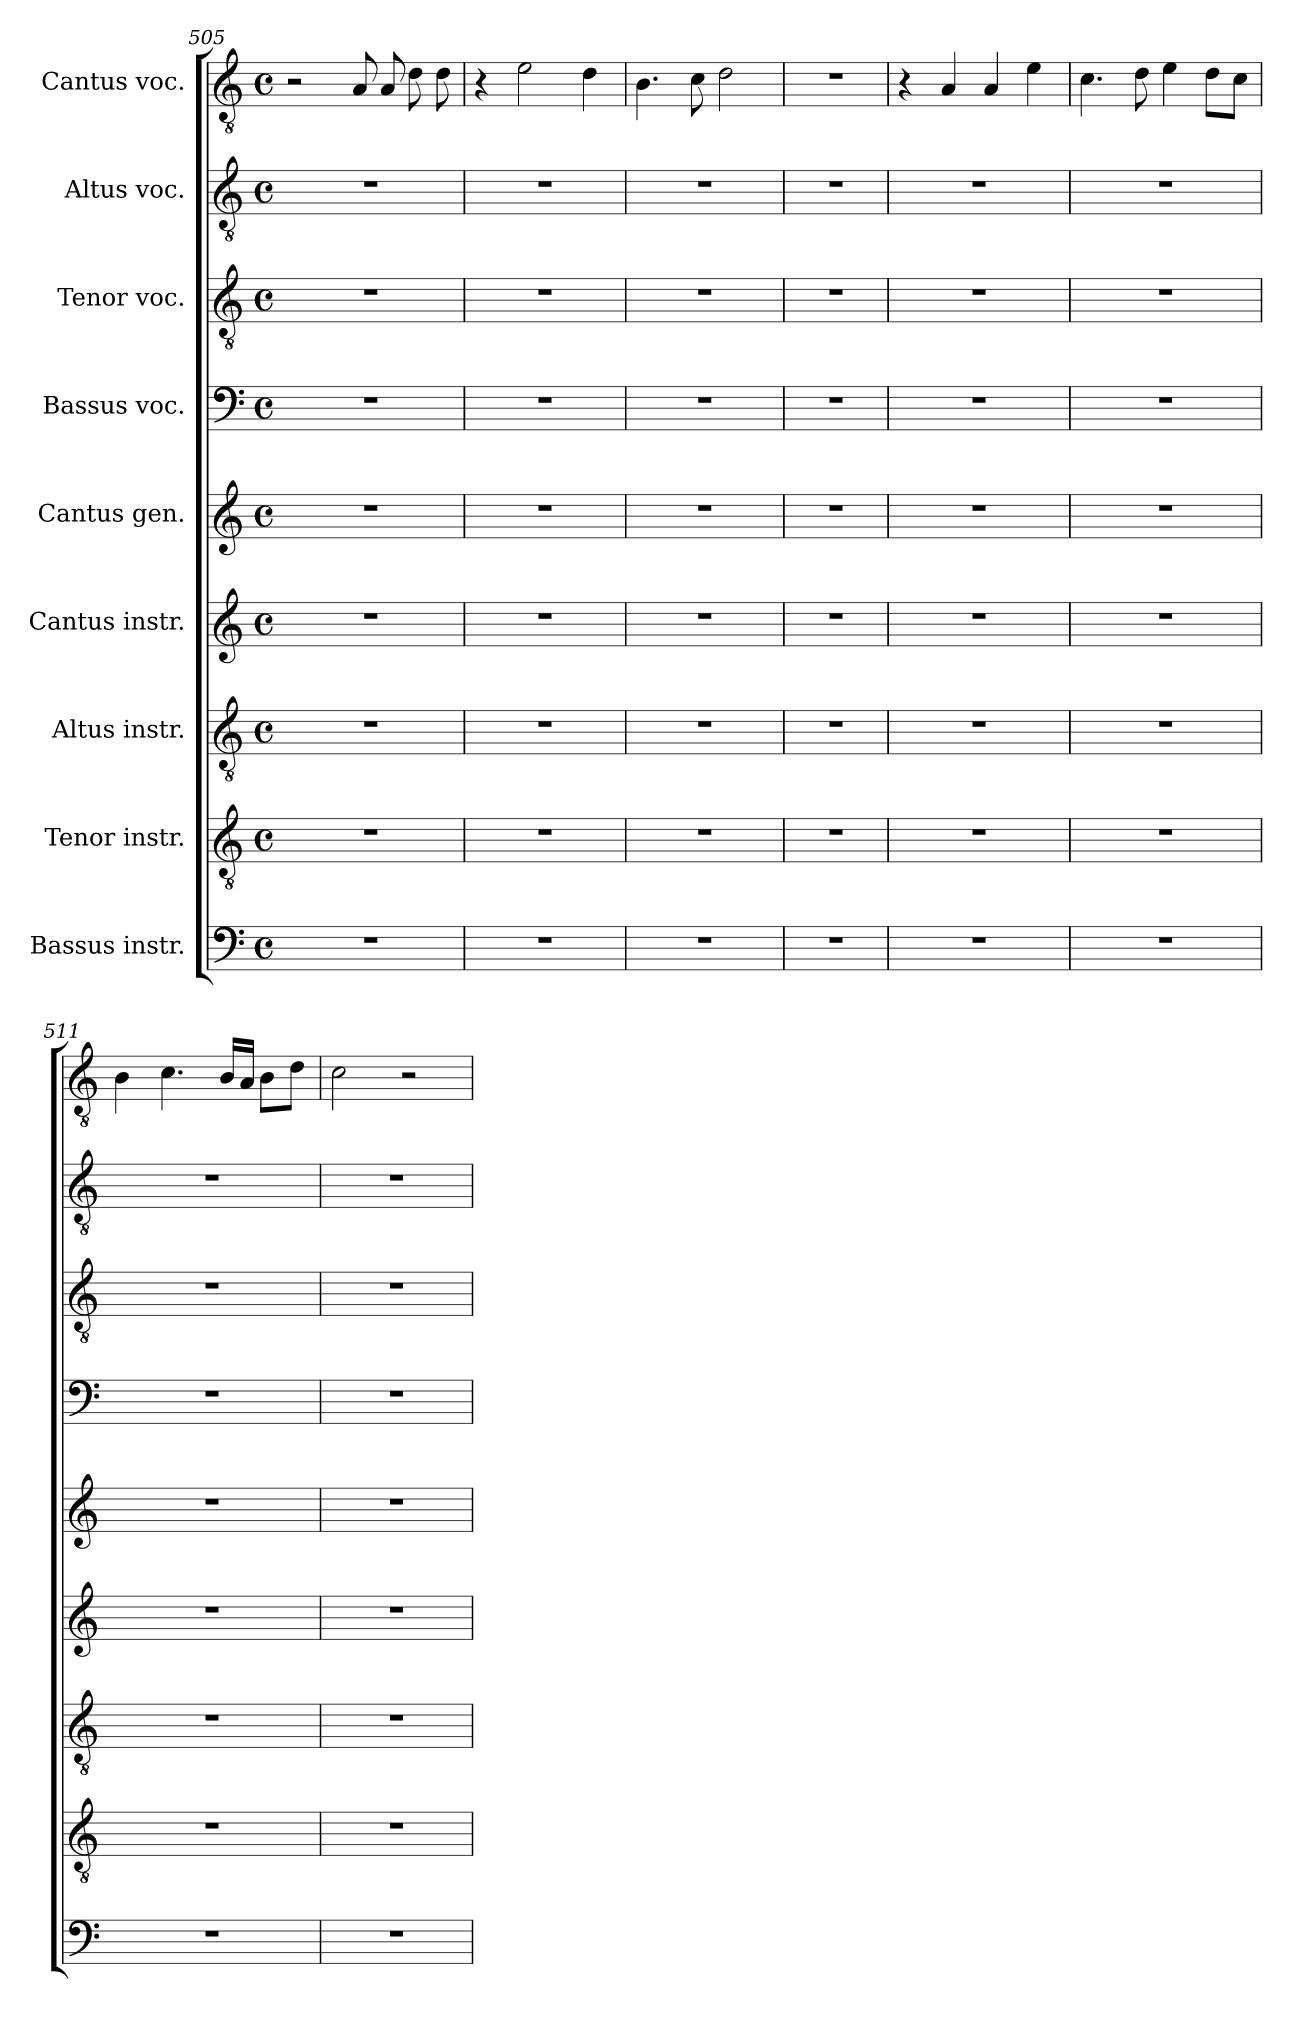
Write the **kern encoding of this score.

**kern	**kern	**kern	**kern	**kern	**kern	**kern	**kern	**kern
*part9	*part8	*part7	*part6	*part5	*part4	*part3	*part2	*part1
*staff9	*staff8	*staff7	*staff6	*staff5	*staff4	*staff3	*staff2	*staff1
*I"Bassus instr.	*I"Tenor instr.	*I"Altus instr.	*I"Cantus instr.	*I"Cantus gen.	*I"Bassus voc.	*I"Tenor voc.	*I"Altus voc.	*I"Cantus voc.
!!LO:LB:g=z
*clefF4	*clefGv2	*clefGv2	*clefG2	*clefG2	*clefF4	*clefGv2	*clefGv2	*clefGv2
*k[]	*k[]	*k[]	*k[]	*k[]	*k[]	*k[]	*k[]	*k[]
*C:	*C:	*C:	*C:	*C:	*C:	*C:	*C:	*C:
*M4/4	*M4/4	*M4/4	*M4/4	*M4/4	*M4/4	*M4/4	*M4/4	*M4/4
*met(c)	*met(c)	*met(c)	*met(c)	*met(c)	*met(c)	*met(c)	*met(c)	*met(c)
=505	=505	=505	=505	=505	=505	=505	=505	=505
1r	1r	1r	1r	1r	1r	1r	1r	2r
.	.	.	.	.	.	.	.	8A/
.	.	.	.	.	.	.	.	8A/
.	.	.	.	.	.	.	.	8d\
.	.	.	.	.	.	.	.	8d\
=506	=506	=506	=506	=506	=506	=506	=506	=506
1r	1r	1r	1r	1r	1r	1r	1r	4r
.	.	.	.	.	.	.	.	2e\
.	.	.	.	.	.	.	.	4d\
=507	=507	=507	=507	=507	=507	=507	=507	=507
1r	1r	1r	1r	1r	1r	1r	1r	4.B\
.	.	.	.	.	.	.	.	8c\
.	.	.	.	.	.	.	.	2d\
=508	=508	=508	=508	=508	=508	=508	=508	=508
1r	1r	1r	1r	1r	1r	1r	1r	1r
=509	=509	=509	=509	=509	=509	=509	=509	=509
1r	1r	1r	1r	1r	1r	1r	1r	4r
.	.	.	.	.	.	.	.	4A/
.	.	.	.	.	.	.	.	4A/
.	.	.	.	.	.	.	.	4e\
=510	=510	=510	=510	=510	=510	=510	=510	=510
1r	1r	1r	1r	1r	1r	1r	1r	4.c\
.	.	.	.	.	.	.	.	8d\
.	.	.	.	.	.	.	.	4e\
.	.	.	.	.	.	.	.	8d\L
.	.	.	.	.	.	.	.	8c\J
!!LO:LB:g=z
=511	=511	=511	=511	=511	=511	=511	=511	=511
1r	1r	1r	1r	1r	1r	1r	1r	4B\
.	.	.	.	.	.	.	.	4.c\
.	.	.	.	.	.	.	.	16B/LL
.	.	.	.	.	.	.	.	16A/JJ
.	.	.	.	.	.	.	.	8B\L
.	.	.	.	.	.	.	.	8d\J
=512	=512	=512	=512	=512	=512	=512	=512	=512
1r	1r	1r	1r	1r	1r	1r	1r	2c\
.	.	.	.	.	.	.	.	2r
=	=	=	=	=	=	=	=	=
*-	*-	*-	*-	*-	*-	*-	*-	*-
